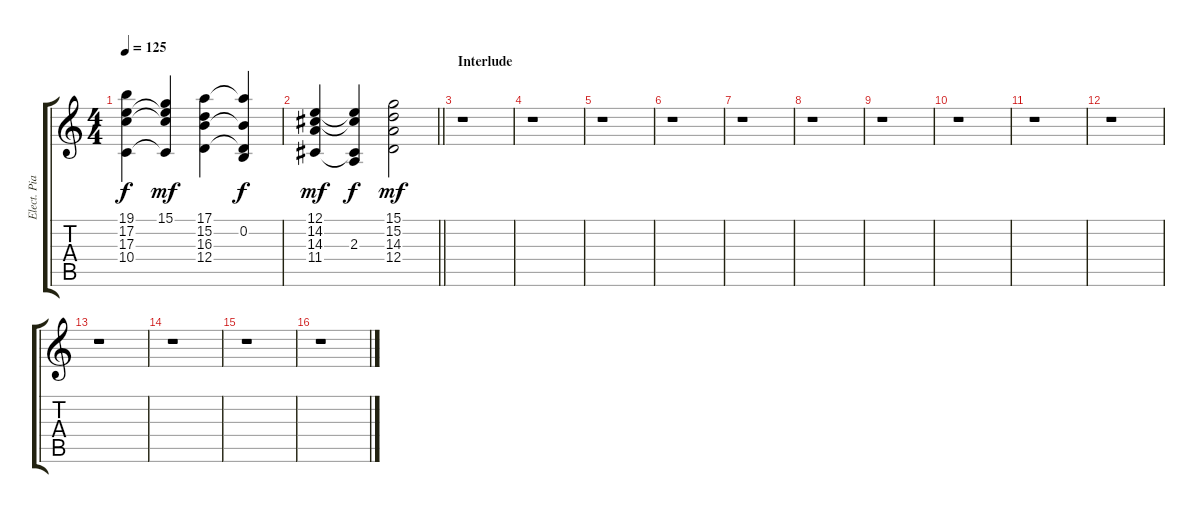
\track ("Elect. Piano" "Elect. Pia") {instrument electricpiano1}
\staff {score tabs}
\tuning (E4 B3 G3 D3 A2 E2) {hide}
\ts (4 4)
\tempo 125
\clef g2
\ks c
(19.1{t} 17.2{t} 17.3{t} 10.4).4{dy f} (15.1 17.2{t} 17.3{t} 10.4{t}).4{dy mf} (17.1 15.2 16.3 12.4).4 (17.1{t} 0.2 16.3{t} 12.4{t}).4{dy f} |
\barLineRight lightlight
(12.1 14.2 14.3 11.4).4{dy mf} (12.1{t} 14.2{t} 2.3 11.4{t}).4{dy f} (15.1 15.2 14.3 12.4).2{dy mf} |
\section ("" "Interlude")
r.1 |
r.1 |
r.1 |
r.1 |
r.1 |
r.1 |
r.1 |
r.1 |
r.1 |
r.1 |
r.1 |
r.1 |
r.1 |
r.1
